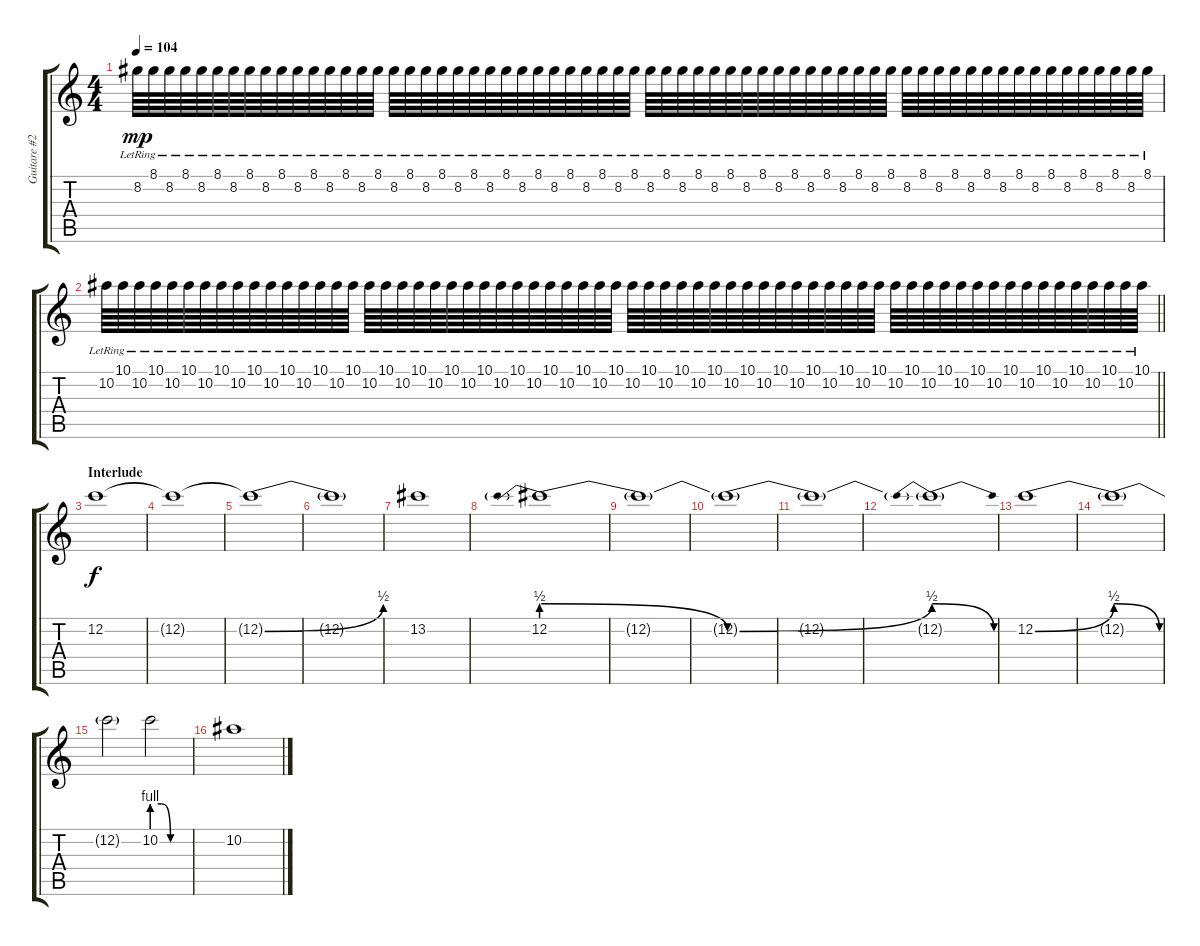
\track ("Guitare #2" "Guitare #2") {instrument acousticguitarnylon}
\staff {score tabs}
\tuning (C4 C4 Ab3 Eb3 Bb2 F2) {hide}
\ts (4 4)
\tempo 104
\clef g2
\ks c
8.2{lr}.64{dy mp} 8.1{lr}.64 8.2{lr}.64 8.1{lr}.64 8.2{lr}.64 8.1{lr}.64 8.2{lr}.64 8.1{lr}.64 8.2{lr}.64 8.1{lr}.64 8.2{lr}.64 8.1{lr}.64 8.2{lr}.64 8.1{lr}.64 8.2{lr}.64 8.1{lr}.64 8.2{lr}.64 8.1{lr}.64 8.2{lr}.64 8.1{lr}.64 8.2{lr}.64 8.1{lr}.64 8.2{lr}.64 8.1{lr}.64 8.2{lr}.64 8.1{lr}.64 8.2{lr}.64 8.1{lr}.64 8.2{lr}.64 8.1{lr}.64 8.2{lr}.64 8.1{lr}.64 8.2{lr}.64 8.1{lr}.64 8.2{lr}.64 8.1{lr}.64 8.2{lr}.64 8.1{lr}.64 8.2{lr}.64 8.1{lr}.64 8.2{lr}.64 8.1{lr}.64 8.2{lr}.64 8.1{lr}.64 8.2{lr}.64 8.1{lr}.64 8.2{lr}.64 8.1{lr}.64 8.2{lr}.64 8.1{lr}.64 8.2{lr}.64 8.1{lr}.64 8.2{lr}.64 8.1{lr}.64 8.2{lr}.64 8.1{lr}.64 8.2{lr}.64 8.1{lr}.64 8.2{lr}.64 8.1{lr}.64 8.2{lr}.64 8.1{lr}.64 8.2{lr}.64 8.1{lr}.64 |
\barLineRight lightlight
10.2{lr}.64 10.1{lr}.64 10.2{lr}.64 10.1{lr}.64 10.2{lr}.64 10.1{lr}.64 10.2{lr}.64 10.1{lr}.64 10.2{lr}.64 10.1{lr}.64 10.2{lr}.64 10.1{lr}.64 10.2{lr}.64 10.1{lr}.64 10.2{lr}.64 10.1{lr}.64 10.2{lr}.64 10.1{lr}.64 10.2{lr}.64 10.1{lr}.64 10.2{lr}.64 10.1{lr}.64 10.2{lr}.64 10.1{lr}.64 10.2{lr}.64 10.1{lr}.64 10.2{lr}.64 10.1{lr}.64 10.2{lr}.64 10.1{lr}.64 10.2{lr}.64 10.1{lr}.64 10.2{lr}.64 10.1{lr}.64 10.2{lr}.64 10.1{lr}.64 10.2{lr}.64 10.1{lr}.64 10.2{lr}.64 10.1{lr}.64 10.2{lr}.64 10.1{lr}.64 10.2{lr}.64 10.1{lr}.64 10.2{lr}.64 10.1{lr}.64 10.2{lr}.64 10.1{lr}.64 10.2{lr}.64 10.1{lr}.64 10.2{lr}.64 10.1{lr}.64 10.2{lr}.64 10.1{lr}.64 10.2{lr}.64 10.1{lr}.64 10.2{lr}.64 10.1{lr}.64 10.2{lr}.64 10.1{lr}.64 10.2{lr}.64 10.1{lr}.64 10.2{lr}.64 10.1{lr}.64 |
\section ("" "Interlude")
12.2.1{dy f volume 9 instrument pad1newage} |
12.2{t}.1 |
12.2{be (bend 0 0 60 2) t}.1 |
12.2{t}.1 |
13.2.1 |
12.2{be (prebendrelease 0 2 60 0)}.1 |
12.2{t}.1 |
12.2{be (bend 0 0 60 2) t}.1 |
12.2{t}.1 |
12.2{be (prebendrelease 0 2 60 0) t}.1 |
12.2{be (bend 0 0 60 2)}.1 |
12.2{be (release 0 2 60 0) t}.1 |
12.2{t}.2 10.2{be (custom 0 4 15 4 30 0 60 0)}.2 |
10.2.1
